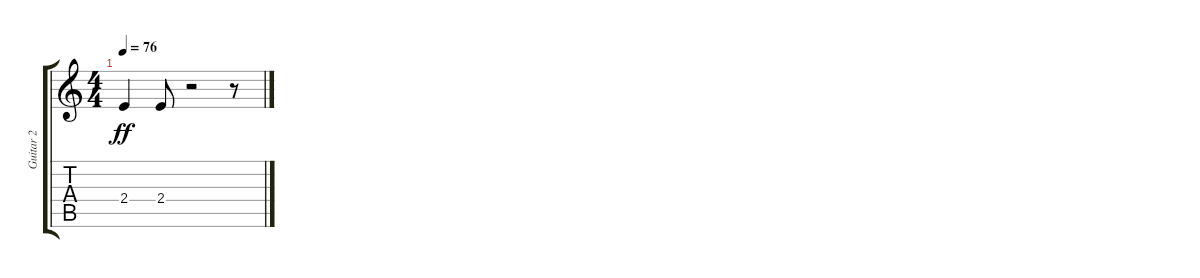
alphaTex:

\track ("Guitar 2" "Guitar 2") {instrument overdrivenguitar}
\staff {score tabs}
\tuning (E4 B3 G3 D3 A2 E2) {hide}
\ts (4 4)
\tempo 76
\clef g2
\ks c
2.4.4{dy ff} 2.4.8 r.2 r.8
